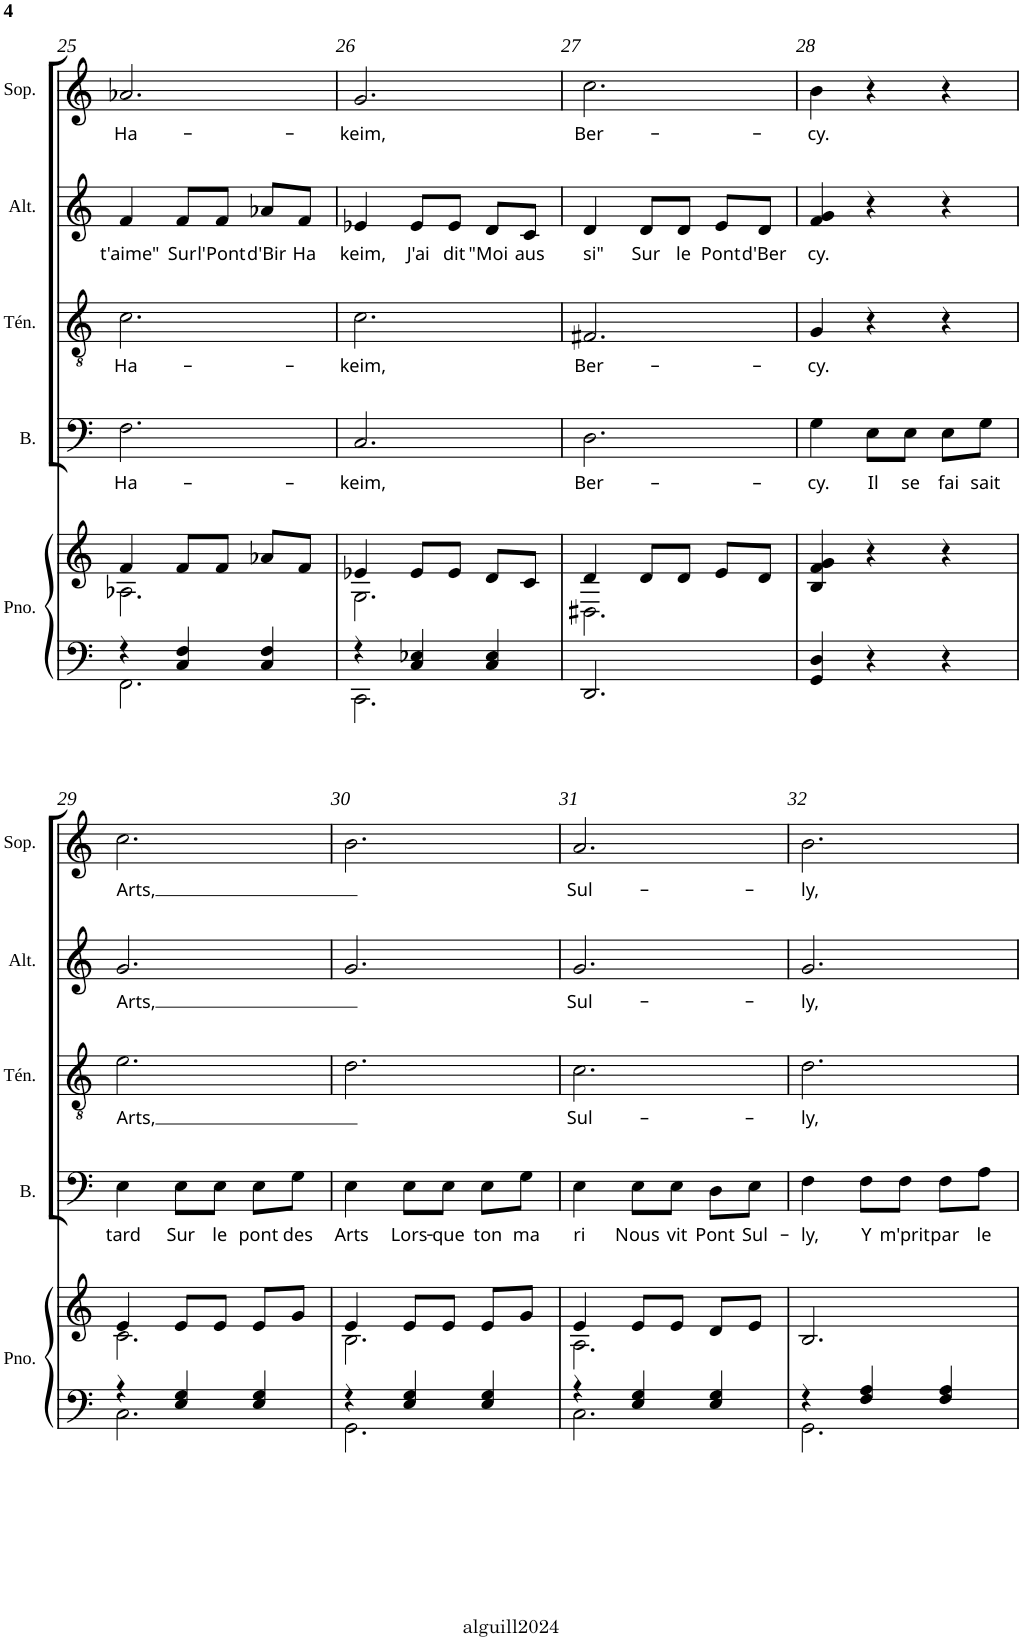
**kern	**kern	**kern	**text	**kern	**text	**kern	**text	**kern	**text
*part5	*part5	*part4	*part4	*part3	*part3	*part2	*part2	*part1	*part1
*staff6	*staff5	*staff4	*staff4	*staff3	*staff3	*staff2	*staff2	*staff1	*staff1
*I"Piano	*	*I"Basse	*	*I"Ténor	*	*I"Alto	*	*I"Soprano	*
*I'Pno.	*	*I'B.	*	*I'Tén.	*	*I'Alt.	*	*I'Sop.	*
!!LO:PB:g=z
*clefF4	*clefG2	*clefF4	*	*clefGv2	*	*clefG2	*	*clefG2	*
*k[]	*k[]	*k[]	*	*k[]	*	*k[]	*	*k[]	*
*M3/4	*M3/4	*M3/4	*	*M3/4	*	*M3/4	*	*M3/4	*
=25	=25	=25	=25	=25	=25	=25	=25	=25	=25
*^	*^	*	*	*	*	*	*	*	*
!	!	!	!	!	!LO:LY:b	!	!LO:LY:b	!	!LO:LY:b	!	!LO:LY:b
4r	2.FF\	4f/	2.A-X\	2.F\	Ha-	2.c\	Ha-	4f/	t'aime"	2.a-X/	Ha-
!	!	!	!	!	!	!	!	!	!LO:LY:b	!	!
4C/ 4F/	.	8f/L	.	.	.	.	.	8f/L	Sur	.	.
!	!	!	!	!	!	!	!	!	!LO:LY:b	!	!
.	.	8f/J	.	.	.	.	.	8f/J	l'Pont	.	.
!	!	!	!	!	!	!	!	!	!LO:LY:b	!	!
4C/ 4F/	.	8a-X/L	.	.	.	.	.	8a-X/L	d'Bir	.	.
!	!	!	!	!	!	!	!	!	!LO:LY:b	!	!
.	.	8f/J	.	.	.	.	.	8f/J	Ha	.	.
=26	=26	=26	=26	=26	=26	=26	=26	=26	=26	=26	=26
!	!	!	!	!	!LO:LY:b	!	!LO:LY:b	!	!LO:LY:b	!	!LO:LY:b
4r	2.CC\	4e-X/	2.G\	2.C/	-keim,	2.c\	-keim,	4e-X/	keim,	2.g/	-keim,
!	!	!	!	!	!	!	!	!	!LO:LY:b	!	!
4C/ 4E-X/	.	8e-/L	.	.	.	.	.	8e-/L	J'ai	.	.
!	!	!	!	!	!	!	!	!	!LO:LY:b	!	!
.	.	8e-/J	.	.	.	.	.	8e-/J	dit	.	.
!	!	!	!	!	!	!	!	!	!LO:LY:b	!	!
4C/ 4E-/	.	8d/L	.	.	.	.	.	8d/L	"Moi	.	.
!	!	!	!	!	!	!	!	!	!LO:LY:b	!	!
.	.	8c/J	.	.	.	.	.	8c/J	aus	.	.
=27	=27	=27	=27	=27	=27	=27	=27	=27	=27	=27	=27
!	!	!	!	!	!LO:LY:b	!	!LO:LY:b	!	!LO:LY:b	!	!LO:LY:b
2.ryy	2.DD/	4d/	2.D#X\	2.D\	Ber-	2.F#X/	Ber-	4d/	si"	2.cc\	Ber-
!	!	!	!	!	!	!	!	!	!LO:LY:b	!	!
.	.	8d/L	.	.	.	.	.	8d/L	Sur	.	.
!	!	!	!	!	!	!	!	!	!LO:LY:b	!	!
.	.	8d/J	.	.	.	.	.	8d/J	le	.	.
!	!	!	!	!	!	!	!	!	!LO:LY:b	!	!
.	.	8e/L	.	.	.	.	.	8e/L	Pont	.	.
!	!	!	!	!	!	!	!	!	!LO:LY:b	!	!
.	.	8d/J	.	.	.	.	.	8d/J	d'Ber	.	.
*v	*v	*	*	*	*	*	*	*	*	*	*
*	*v	*v	*	*	*	*	*	*	*	*
=28	=28	=28	=28	=28	=28	=28	=28	=28	=28
!	!	!	!LO:LY:b	!	!LO:LY:b	!	!LO:LY:b	!	!LO:LY:b
4GG/ 4D/	4B/ 4f/ 4g/	4G\	-cy.	4G/	-cy.	4f/ 4g/	cy.	4b\	-cy.
!	!	!	!LO:LY:b	!	!	!	!	!	!
4r	4r	8E\L	Il	4r	.	4r	.	4r	.
!	!	!	!LO:LY:b	!	!	!	!	!	!
.	.	8E\J	se	.	.	.	.	.	.
!	!	!	!LO:LY:b	!	!	!	!	!	!
4r	4r	8E\L	fai	4r	.	4r	.	4r	.
!	!	!	!LO:LY:b	!	!	!	!	!	!
.	.	8G\J	sait	.	.	.	.	.	.
!!LO:LB:g=z
=29	=29	=29	=29	=29	=29	=29	=29	=29	=29
*^	*^	*	*	*	*	*	*	*	*
!	!	!	!	!	!LO:LY:b	!	!LO:LY:b	!	!LO:LY:b	!	!LO:LY:b
4r	2.C\	4e/	2.c\	4E\	tard	2.e\	Arts,	2.g/	Arts,	2.cc\	Arts,
!	!	!	!	!	!LO:LY:b	!	!	!	!	!	!
4E/ 4G/	.	8e/L	.	8E\L	Sur	.	.	.	.	.	.
!	!	!	!	!	!LO:LY:b	!	!	!	!	!	!
.	.	8e/J	.	8E\J	le	.	.	.	.	.	.
!	!	!	!	!	!LO:LY:b	!	!	!	!	!	!
4E/ 4G/	.	8e/L	.	8E\L	pont	.	.	.	.	.	.
!	!	!	!	!	!LO:LY:b	!	!	!	!	!	!
.	.	8g/J	.	8G\J	des	.	.	.	.	.	.
=30	=30	=30	=30	=30	=30	=30	=30	=30	=30	=30	=30
!	!	!	!	!	!LO:LY:b	!	!	!	!	!	!
4r	2.GG\	4e/	2.B\	4E\	Arts	2.d\	.	2.g/	.	2.b\	.
!	!	!	!	!	!LO:LY:b	!	!	!	!	!	!
4E/ 4G/	.	8e/L	.	8E\L	Lors-	.	.	.	.	.	.
!	!	!	!	!	!LO:LY:b	!	!	!	!	!	!
.	.	8e/J	.	8E\J	-que	.	.	.	.	.	.
!	!	!	!	!	!LO:LY:b	!	!	!	!	!	!
4E/ 4G/	.	8e/L	.	8E\L	ton	.	.	.	.	.	.
!	!	!	!	!	!LO:LY:b	!	!	!	!	!	!
.	.	8g/J	.	8G\J	ma	.	.	.	.	.	.
=31	=31	=31	=31	=31	=31	=31	=31	=31	=31	=31	=31
!	!	!	!	!	!LO:LY:b	!	!LO:LY:b	!	!LO:LY:b	!	!LO:LY:b
4r	2.C\	4e/	2.A\	4E\	ri	2.c\	Sul-	2.g/	Sul-	2.a/	Sul-
!	!	!	!	!	!LO:LY:b	!	!	!	!	!	!
4E/ 4G/	.	8e/L	.	8E\L	Nous	.	.	.	.	.	.
!	!	!	!	!	!LO:LY:b	!	!	!	!	!	!
.	.	8e/J	.	8E\J	vit	.	.	.	.	.	.
!	!	!	!	!	!LO:LY:b	!	!	!	!	!	!
4E/ 4G/	.	8d/L	.	8D\L	Pont	.	.	.	.	.	.
!	!	!	!	!	!LO:LY:b	!	!	!	!	!	!
.	.	8e/J	.	8E\J	Sul-	.	.	.	.	.	.
=32	=32	=32	=32	=32	=32	=32	=32	=32	=32	=32	=32
!	!	!	!	!	!LO:LY:b	!	!LO:LY:b	!	!LO:LY:b	!	!LO:LY:b
4r	2.GG\	2.ryy	2.B/	4F\	-ly,	2.d\	-ly,	2.g/	-ly,	2.b\	-ly,
!	!	!	!	!	!LO:LY:b	!	!	!	!	!	!
4F/ 4A/	.	.	.	8F\L	Y	.	.	.	.	.	.
!	!	!	!	!	!LO:LY:b	!	!	!	!	!	!
.	.	.	.	8F\J	m'prit	.	.	.	.	.	.
!	!	!	!	!	!LO:LY:b	!	!	!	!	!	!
4F/ 4A/	.	.	.	8F\L	par	.	.	.	.	.	.
!	!	!	!	!	!LO:LY:b	!	!	!	!	!	!
.	.	.	.	8A\J	le	.	.	.	.	.	.
*v	*v	*	*	*	*	*	*	*	*	*	*
*	*v	*v	*	*	*	*	*	*	*	*
=	=	=	=	=	=	=	=	=	=
*-	*-	*-	*-	*-	*-	*-	*-	*-	*-
